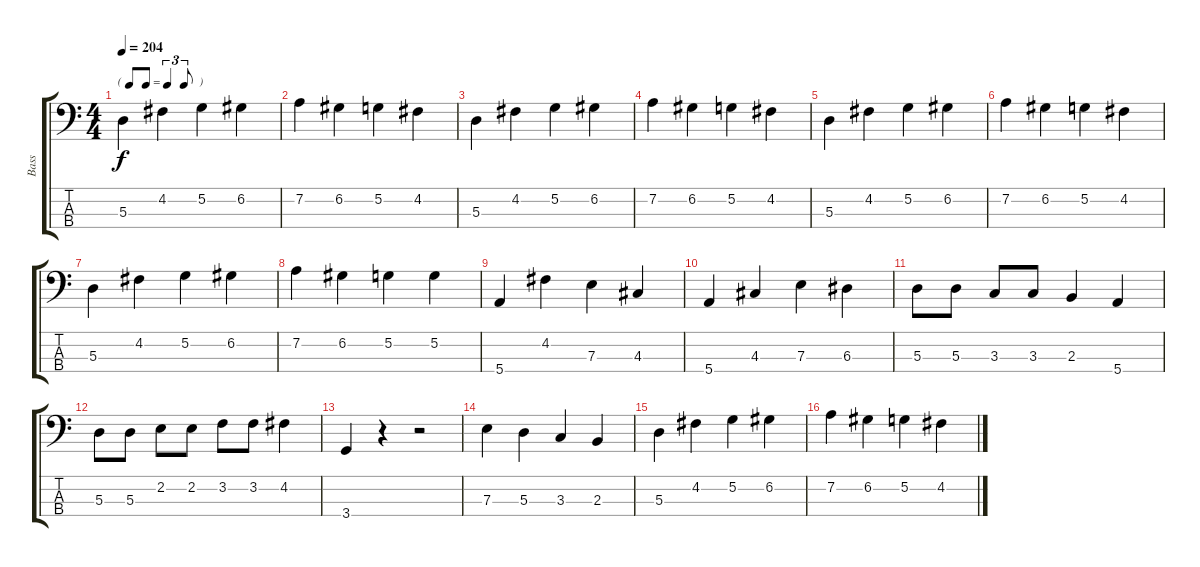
\track ("Bass" "Bass") {instrument slapbass2}
\staff {score tabs}
\tuning (G2 D2 A1 E1) {hide}
\ts (4 4)
\tf triplet8th
\tempo 204
\clef f4
\ks c
5.3.4{dy f} 4.2.4 5.2.4 6.2.4 |
7.2.4 6.2.4 5.2.4 4.2.4 |
5.3.4 4.2.4 5.2.4 6.2.4 |
7.2.4 6.2.4 5.2.4 4.2.4 |
5.3.4 4.2.4 5.2.4 6.2.4 |
7.2.4 6.2.4 5.2.4 4.2.4 |
5.3.4 4.2.4 5.2.4 6.2.4 |
7.2.4 6.2.4 5.2.4 5.2.4 |
5.4.4 4.2.4 7.3.4 4.3.4 |
5.4.4 4.3.4 7.3.4 6.3.4 |
5.3.8 5.3.8 3.3.8 3.3.8 2.3.4 5.4.4 |
5.3.8 5.3.8 2.2.8 2.2.8 3.2.8 3.2.8 4.2.4 |
3.4.4 r.4 r.2 |
7.3.4 5.3.4 3.3.4 2.3.4 |
5.3.4 4.2.4 5.2.4 6.2.4 |
7.2.4 6.2.4 5.2.4 4.2.4
